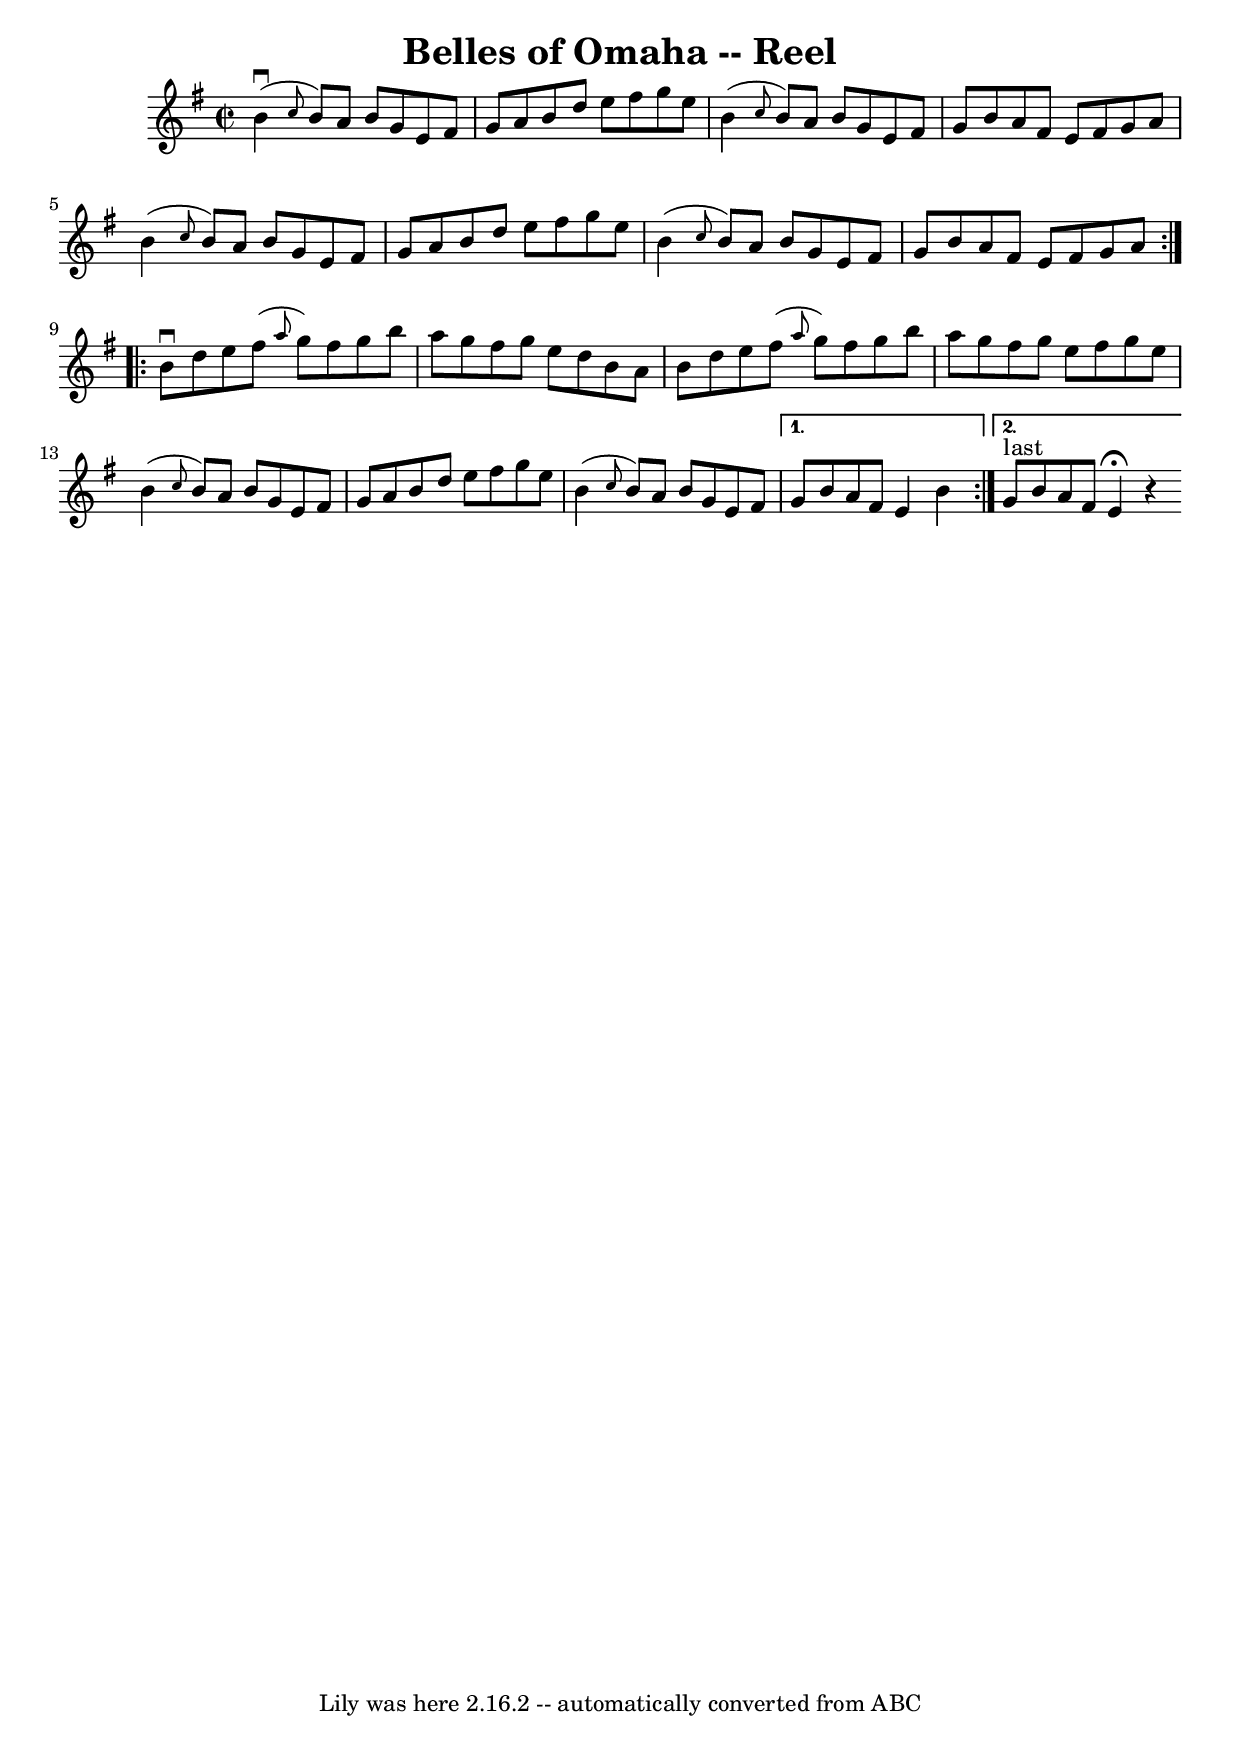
\version "2.16.2"
\include "Mammoth.ily"
\header {
  %% book = "Ryan's Mammoth Collection"
 crossRefNumber = "1"
 footnotes = "\\\\292"
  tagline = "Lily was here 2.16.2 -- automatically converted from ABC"
  title = "Belles of Omaha -- Reel"

}
voicedefault =  {



  \repeat volta 2 {

    \override Staff.TimeSignature #'style = #'C
    \time 2/2 
    \key g \major
 b'4^\downbow(\grace { c''8  
			} b'8) a'8 b'8 g'8 e'8 fs'8     |
 g'8 a'8 b'8 d''8 e''8 fs''8 g''8 e''8     |
 b'4 (\grace { c''8  
		} b'8) a'8 b'8 g'8 e'8 fs'8     |
 g'8 b'8 a'8 fs'8 e'8 fs'8 g'8 a'8     |
 b'4 (\grace { c''8  
		} b'8) a'8 b'8 g'8 e'8 fs'8     |
 g'8 a'8 b'8 d''8 e''8 fs''8 g''8 e''8     |
 b'4 (\grace { c''8  
		} b'8) a'8 b'8 g'8 e'8 fs'8     |
 g'8 b'8 a'8 fs'8 e'8    
 fs'8 g'8 a'8    
  }     
  \repeat volta 2 {
 b'8^\downbow d''8 e''8   
 fs''8 (\grace { a''8   		   } g''8) fs''8 g''8 b''8     |
 a''8 g''8 fs''8 g''8 e''8 d''8 b'8 a'8     |
 b'8  
 d''8 e''8 fs''8 (\grace { a''8  
			     } g''8) fs''8 g''8 b''8     |
 a''8 g''8 fs''8 g''8 e''8 fs''8 g''8 e''8     |
 b'4 (\grace { c''8  
		} b'8) a'8 b'8 g'8 e'8 fs'8     |
 g'8 a'8 b'8 d''8 e''8 fs''8 g''8 e''8     |
 b'4 (\grace { c''8  
		} b'8) a'8 b'8    
 g'8 e'8 fs'8    
  } \alternative{{ g'8 b'8 a'8 fs'8 e'4    
		 b'4    
		 } { g'8^"last" b'8 a'8 fs'8 e'4^\fermata   r4    		     \bar " |."   
		   }
	       }

}

\score{
  <<

    \context Staff="default"
    {
      \voicedefault 
      
    }

  >>
  \layout {
    
  }
  \midi {
  }

}
